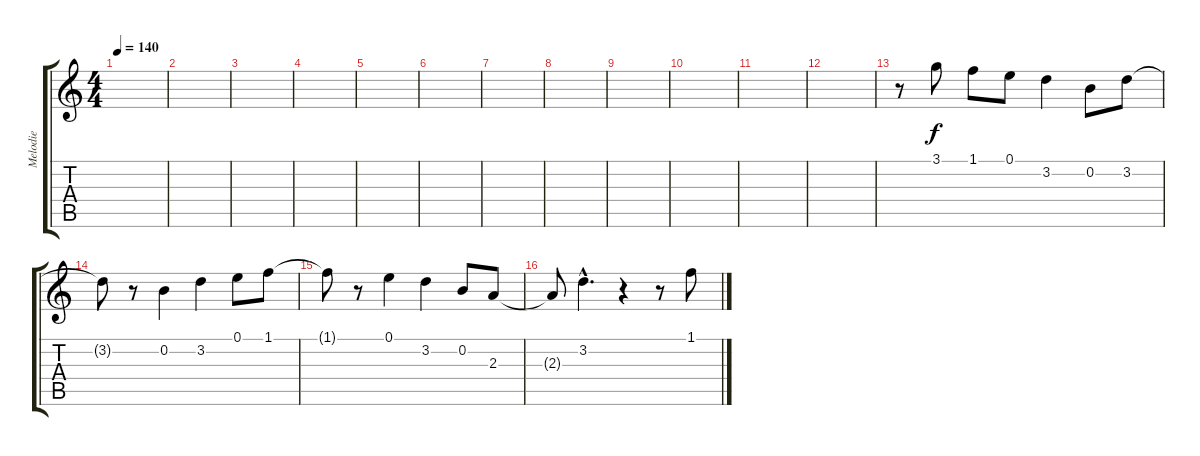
\track ("Melodie" "Melodie") {instrument electricbassfinger}
\staff {score tabs}
\tuning (E4 B3 G3 D3 A2 E2) {hide}
\ts (4 4)
\tempo 140
\clef g2
\ks c
|
|
|
|
|
|
|
|
|
|
|
|
r.8 3.1.8 1.1.8 0.1.8 3.2.4 0.2.8 3.2.8 |
3.2{t}.8 r.8 0.2.4 3.2.4 0.1.8 1.1.8 |
1.1{t}.8 r.8 0.1.4 3.2.4 0.2.8 2.3.8 |
2.3{t}.8 3.2{hac}.4{d} r.4 r.8 1.1.8
